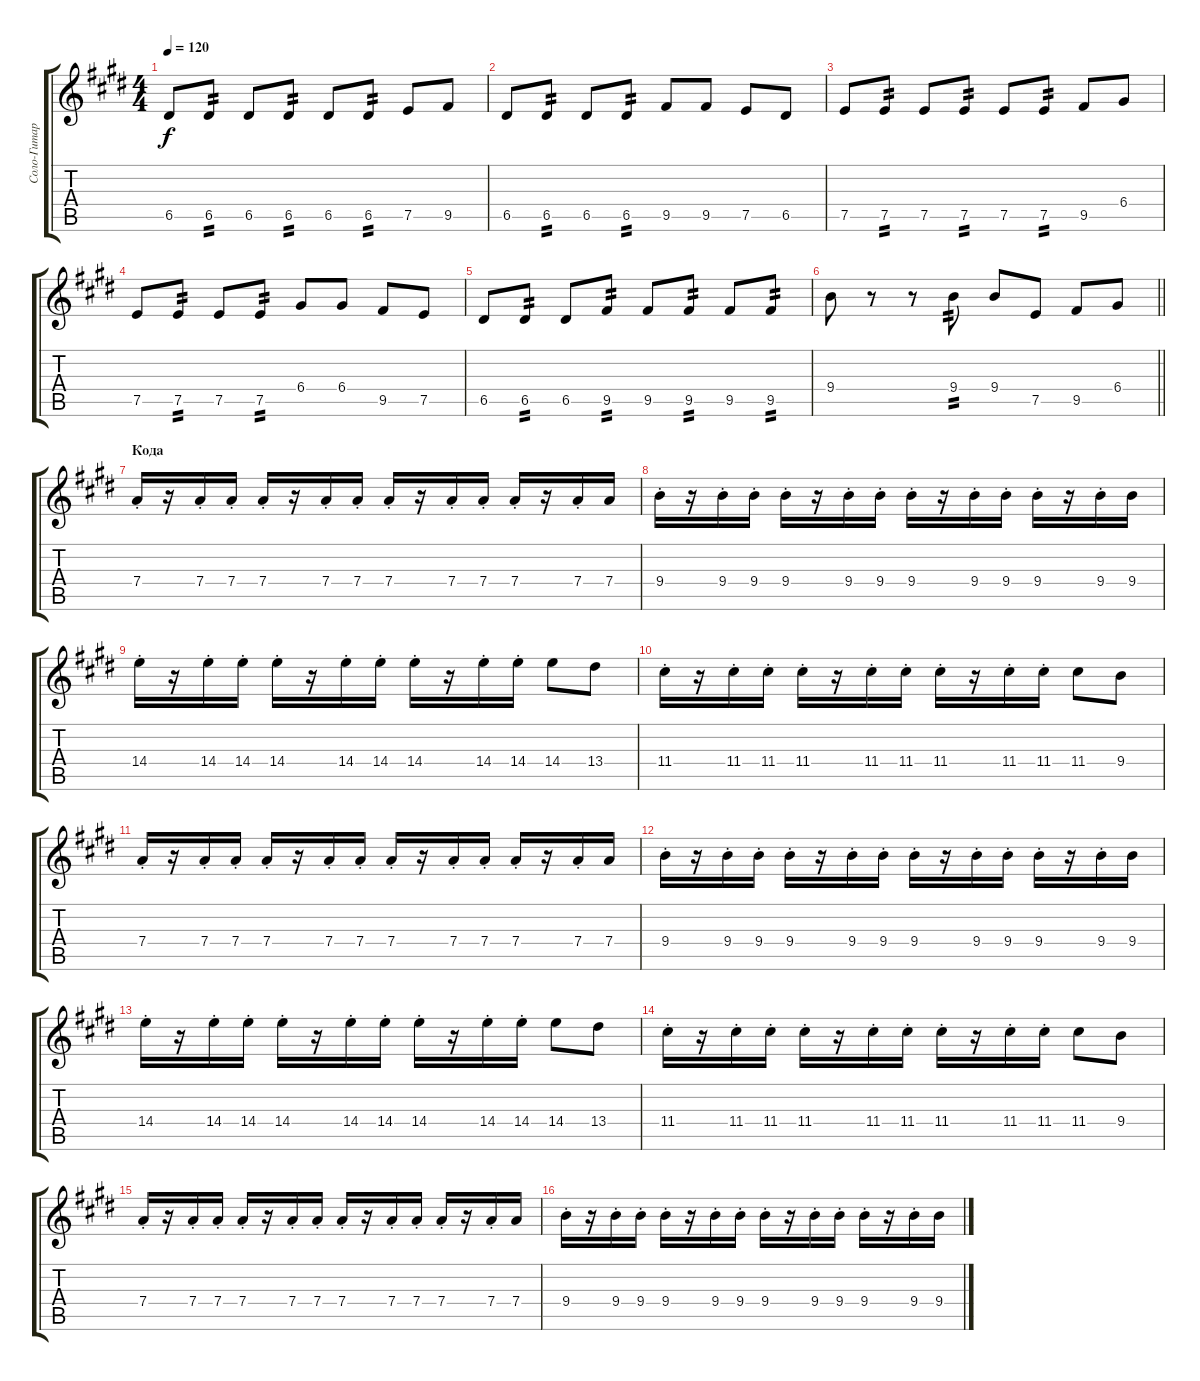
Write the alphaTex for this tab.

\track ("Соло-Гитара 1" "Соло-Гитар") {instrument electricguitarjazz}
\staff {score tabs}
\tuning (E4 B3 G3 D3 A2 E2) {hide}
\ts (4 4)
\tempo 120
\clef g2
\ks e
6.5.8{dy f} 6.5.8{tp 2} 6.5.8 6.5.8{tp 2} 6.5.8 6.5.8{tp 2} 7.5.8 9.5.8 |
6.5.8 6.5.8{tp 2} 6.5.8 6.5.8{tp 2} 9.5.8 9.5.8 7.5.8 6.5.8 |
7.5.8 7.5.8{tp 2} 7.5.8 7.5.8{tp 2} 7.5.8 7.5.8{tp 2} 9.5.8 6.4.8 |
7.5.8 7.5.8{tp 2} 7.5.8 7.5.8{tp 2} 6.4.8 6.4.8 9.5.8 7.5.8 |
6.5.8 6.5.8{tp 2} 6.5.8 9.5.8{tp 2} 9.5.8 9.5.8{tp 2} 9.5.8 9.5.8{tp 2} |
\barLineRight lightlight
9.4.8 r.8 r.8 9.4.8{tp 2} 9.4.8 7.5.8 9.5.8 6.4.8 |
\section ("" "Кода")
7.4{st}.16 r.16 7.4{st}.16 7.4{st}.16 7.4{st}.16 r.16 7.4{st}.16 7.4{st}.16 7.4{st}.16 r.16 7.4{st}.16 7.4{st}.16 7.4{st}.16 r.16 7.4{st}.16 7.4.16 |
9.4{st}.16 r.16 9.4{st}.16 9.4{st}.16 9.4{st}.16 r.16 9.4{st}.16 9.4{st}.16 9.4{st}.16 r.16 9.4{st}.16 9.4{st}.16 9.4{st}.16 r.16 9.4{st}.16 9.4.16 |
14.4{st}.16 r.16 14.4{st}.16 14.4{st}.16 14.4{st}.16 r.16 14.4{st}.16 14.4{st}.16 14.4{st}.16 r.16 14.4{st}.16 14.4{st}.16 14.4.8 13.4.8 |
11.4{st}.16 r.16 11.4{st}.16 11.4{st}.16 11.4{st}.16 r.16 11.4{st}.16 11.4{st}.16 11.4{st}.16 r.16 11.4{st}.16 11.4{st}.16 11.4.8 9.4.8 |
7.4{st}.16 r.16 7.4{st}.16 7.4{st}.16 7.4{st}.16 r.16 7.4{st}.16 7.4{st}.16 7.4{st}.16 r.16 7.4{st}.16 7.4{st}.16 7.4{st}.16 r.16 7.4{st}.16 7.4.16 |
9.4{st}.16 r.16 9.4{st}.16 9.4{st}.16 9.4{st}.16 r.16 9.4{st}.16 9.4{st}.16 9.4{st}.16 r.16 9.4{st}.16 9.4{st}.16 9.4{st}.16 r.16 9.4{st}.16 9.4.16 |
14.4{st}.16 r.16 14.4{st}.16 14.4{st}.16 14.4{st}.16 r.16 14.4{st}.16 14.4{st}.16 14.4{st}.16 r.16 14.4{st}.16 14.4{st}.16 14.4.8 13.4.8 |
11.4{st}.16 r.16 11.4{st}.16 11.4{st}.16 11.4{st}.16 r.16 11.4{st}.16 11.4{st}.16 11.4{st}.16 r.16 11.4{st}.16 11.4{st}.16 11.4.8 9.4.8 |
7.4{st}.16 r.16 7.4{st}.16 7.4{st}.16 7.4{st}.16 r.16 7.4{st}.16 7.4{st}.16 7.4{st}.16 r.16 7.4{st}.16 7.4{st}.16 7.4{st}.16 r.16 7.4{st}.16 7.4.16 |
9.4{st}.16 r.16 9.4{st}.16 9.4{st}.16 9.4{st}.16 r.16 9.4{st}.16 9.4{st}.16 9.4{st}.16 r.16 9.4{st}.16 9.4{st}.16 9.4{st}.16 r.16 9.4{st}.16 9.4.16
